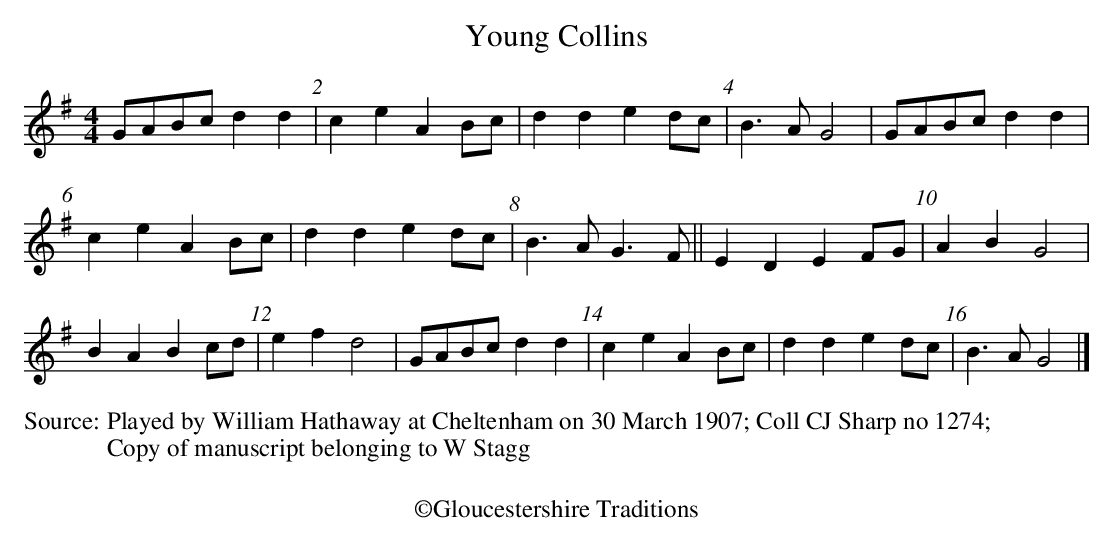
X:1
T:Young Collins
M:4/4
L:1/8
K:G
GABc d2 d2 | c2 e2 A2 Bc | d2 d2 e2 dc | B3 A G4 | GABc d2 d2 |
c2 e2 A2 Bc | d2 d2 e2 dc | B3 A G3 F ||\
E2 D2 E2 FG | A2 B2 G4 |
B2 A2 B2 cd | e2 f2 d4 | GABc d2 d2 | c2 e2 A2 Bc | d2 d2 e2 dc | B3 A G4 |]
